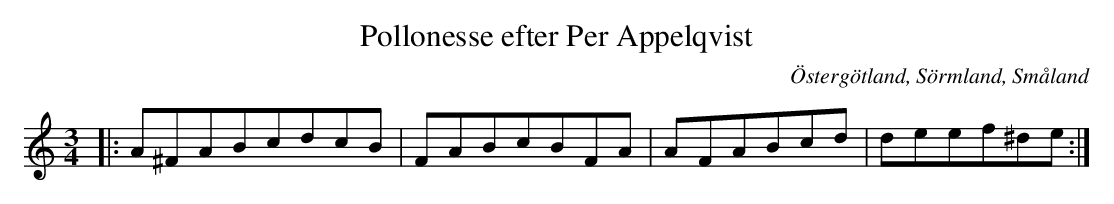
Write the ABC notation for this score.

X:1
T:Pollonesse efter Per Appelqvist
O:Östergötland, Sörmland, Småland
M:3/4
L:1/8
K:Notboken finns hos Södermanlands Spelmansförbund och är digitalt publicerad. Den har försetts med nummer 12.
|: A^FABcdcB | FABcBFA | AFABcd|deef^de:|
